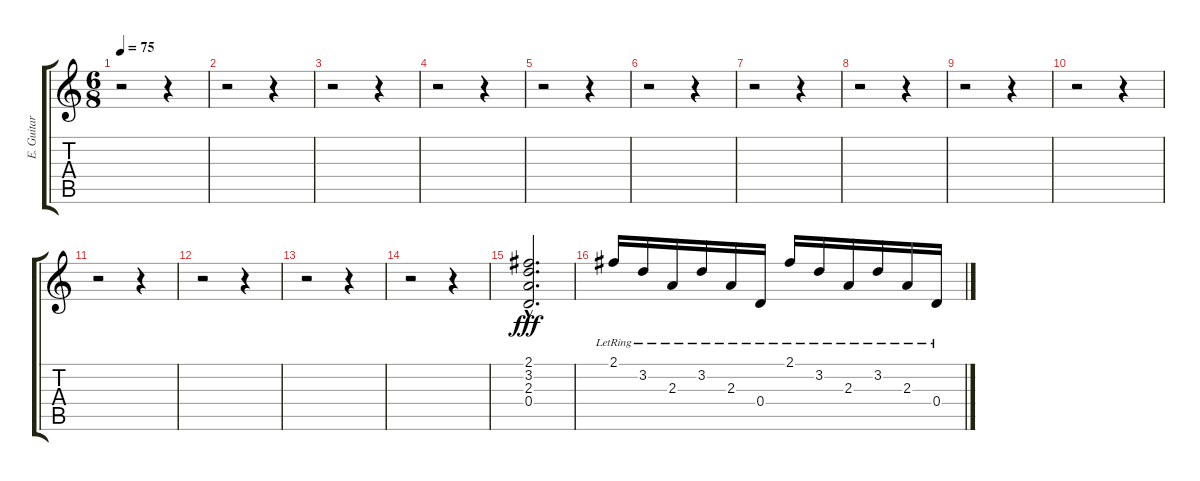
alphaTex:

\track ("E. Guitar (Clean Right)" "E. Guitar ") {instrument electricguitarclean}
\staff {score tabs}
\tuning (E4 B3 G3 D3 A2 E2) {hide}
\ts (6 8)
\tempo 75
\clef g2
\ks c
r.2{dy fff} r.4 |
r.2 r.4 |
r.2 r.4 |
r.2 r.4 |
r.2 r.4 |
r.2 r.4 |
r.2 r.4 |
r.2 r.4 |
r.2 r.4 |
r.2 r.4 |
r.2 r.4 |
r.2 r.4 |
r.2 r.4 |
r.2 r.4 |
(2.1{hac} 3.2{hac} 2.3{hac} 0.4{hac}).2{d} |
2.1{lr}.16 3.2{lr}.16 2.3{lr}.16 3.2{lr}.16 2.3{lr}.16 0.4{lr}.16 2.1{lr}.16 3.2{lr}.16 2.3{lr}.16 3.2{lr}.16 2.3{lr}.16 0.4{lr}.16
